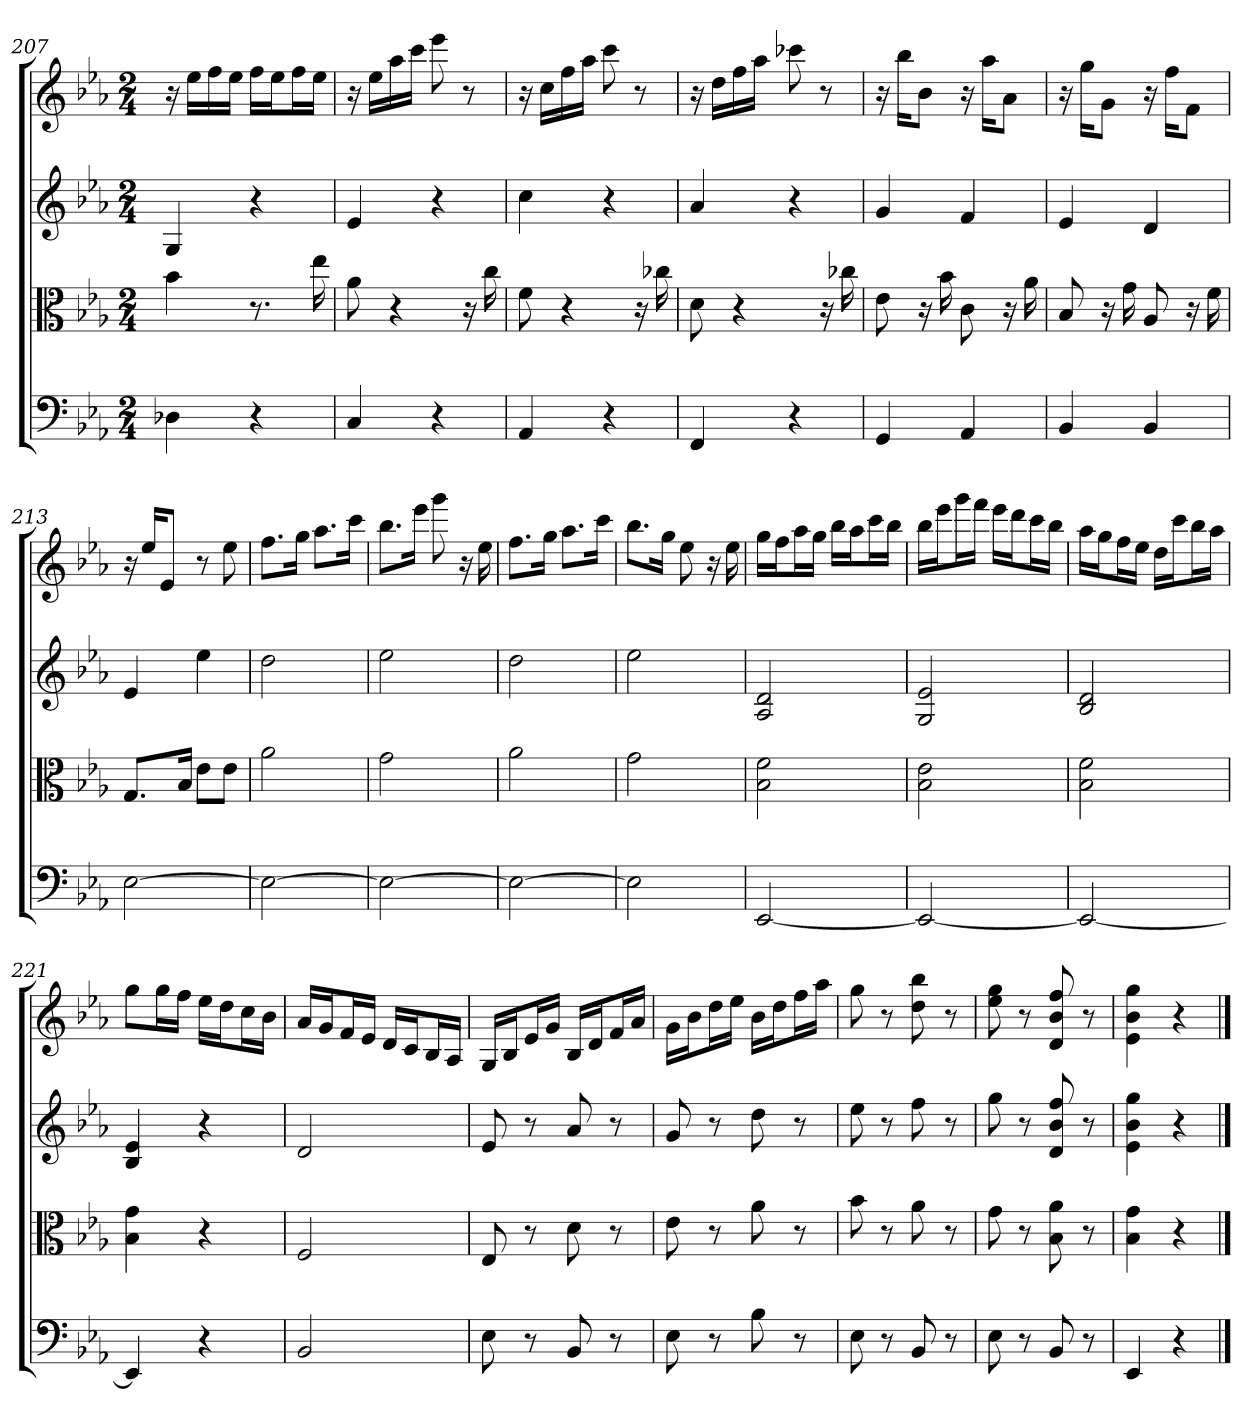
**kern	**kern	**kern	**kern
*part4	*part3	*part2	*part1
*staff4	*staff3	*staff2	*staff1
*clefF4	*clefC3	*	*
*k[b-e-a-]	*k[b-e-a-]	*k[b-e-a-]	*k[b-e-a-]
*E-:	*E-:	*E-:	*E-:
*M2/4	*M2/4	*M2/4	*M2/4
=207	=207	=207	=207
4D-X	4b-	4G	16r
.	.	.	16ee-LL
.	.	.	16ff
.	.	.	16ee-JJ
4r	8.r	4r	16ffLL
.	.	.	16ee-J
.	.	.	16ffL
.	16ee-	.	16ee-JJ
=208	=208	=208	=208
4C	8a-	4e-	16r
.	.	.	16ee-LL
.	4r	.	16aa-
.	.	.	16cccJJ
4r	.	4r	8eee-
.	16r	.	8r
.	16cc	.	.
=209	=209	=209	=209
4AA-	8f	4cc	16r
.	.	.	16ccLL
.	4r	.	16ff
.	.	.	16aa-JJ
4r	.	4r	8ccc
.	16r	.	8r
.	16cc-X	.	.
=210	=210	=210	=210
4FF	8d	4a-	16r
.	.	.	16ddLL
.	4r	.	16ff
.	.	.	16aa-JJ
4r	.	4r	8ccc-X
.	16r	.	8r
.	16cc-X	.	.
=211	=211	=211	=211
4GG	8e-	4g	16r
.	.	.	16bb-KL
.	16r	.	8b-J
.	16b-	.	.
4AA-	8c	4f	16r
.	.	.	16aa-KL
.	16r	.	8a-J
.	16a-	.	.
=212	=212	=212	=212
4BB-	8B-	4e-	16r
.	.	.	16ggKL
.	16r	.	8gJ
.	16g	.	.
4BB-	8A-	4d	16r
.	.	.	16ffKL
.	16r	.	8fJ
.	16f	.	.
=213	=213	=213	=213
[2E-	8.G/L	4e-	16r
.	.	.	16ee-KL
.	.	.	8e-J
.	16B-/Jk	.	.
.	8e-\L	4ee-	8r
.	8e-\J	.	8ee-
=214	=214	=214	=214
2E-_	2a-	2dd	8.ffL
.	.	.	16ggJk
.	.	.	8.aa-L
.	.	.	16cccJk
=215	=215	=215	=215
2E-_	2g	2ee-	8.bb-L
.	.	.	16eee-Jk
.	.	.	8ggg
.	.	.	16r
.	.	.	16ee-
=216	=216	=216	=216
2E-_	2a-	2dd	8.ffL
.	.	.	16ggJk
.	.	.	8.aa-L
.	.	.	16cccJk
=217	=217	=217	=217
2E-]	2g	2ee-	8.bb-L
.	.	.	16ggJk
.	.	.	8ee-
.	.	.	16r
.	.	.	16ee-
=218	=218	=218	=218
[2EE-	2B- 2f	2A- 2d	16ggLL
.	.	.	16ffJ
.	.	.	16aa-L
.	.	.	16ggJJ
.	.	.	16bb-LL
.	.	.	16aa-J
.	.	.	16cccL
.	.	.	16bb-JJ
=219	=219	=219	=219
2EE-_	2B- 2e-	2G 2e-	16bb-LL
.	.	.	16eee-J
.	.	.	16gggL
.	.	.	16fffJJ
.	.	.	16eee-LL
.	.	.	16dddJ
.	.	.	16cccL
.	.	.	16bb-JJ
=220	=220	=220	=220
2EE-_	2B- 2f	2B- 2d	16aa-LL
.	.	.	16ggJ
.	.	.	16ffL
.	.	.	16ee-JJ
.	.	.	16ddLL
.	.	.	16cccJ
.	.	.	16bb-L
.	.	.	16aa-JJ
=221	=221	=221	=221
4EE-]	4B- 4g	4B- 4e-	8ggL
.	.	.	16ggL
.	.	.	16ffJJ
4r	4r	4r	16ee-LL
.	.	.	16ddJ
.	.	.	16ccL
.	.	.	16b-JJ
=222	=222	=222	=222
2BB-	2F	2d	16a-LL
.	.	.	16gJ
.	.	.	16fL
.	.	.	16e-JJ
.	.	.	16dLL
.	.	.	16cJ
.	.	.	16B-L
.	.	.	16A-JJ
=223	=223	=223	=223
8E-	8E-	8e-	16GLL
.	.	.	16B-J
8r	8r	8r	16e-L
.	.	.	16gJJ
8BB-	8d	8a-	16B-LL
.	.	.	16dJ
8r	8r	8r	16fL
.	.	.	16a-JJ
=224	=224	=224	=224
8E-	8e-	8g	16gLL
.	.	.	16b-J
8r	8r	8r	16ddL
.	.	.	16ee-JJ
8B-	8a-	8dd	16b-LL
.	.	.	16ddJ
8r	8r	8r	16ffL
.	.	.	16aa-JJ
=225	=225	=225	=225
8E-	8b-	8ee-	8gg
8r	8r	8r	8r
8BB-	8a-	8ff	8dd 8bb-
8r	8r	8r	8r
=226	=226	=226	=226
8E-	8g	8gg	8ee- 8gg
8r	8r	8r	8r
8BB-	8B- 8a-	8d 8b- 8ff	8d 8b- 8ff
8r	8r	8r	8r
=227	=227	=227	=227
4EE-	4B- 4g	4e- 4b- 4gg	4e- 4b- 4gg
4r	4r	4r	4r
==	==	==	==
*-	*-	*-	*-
